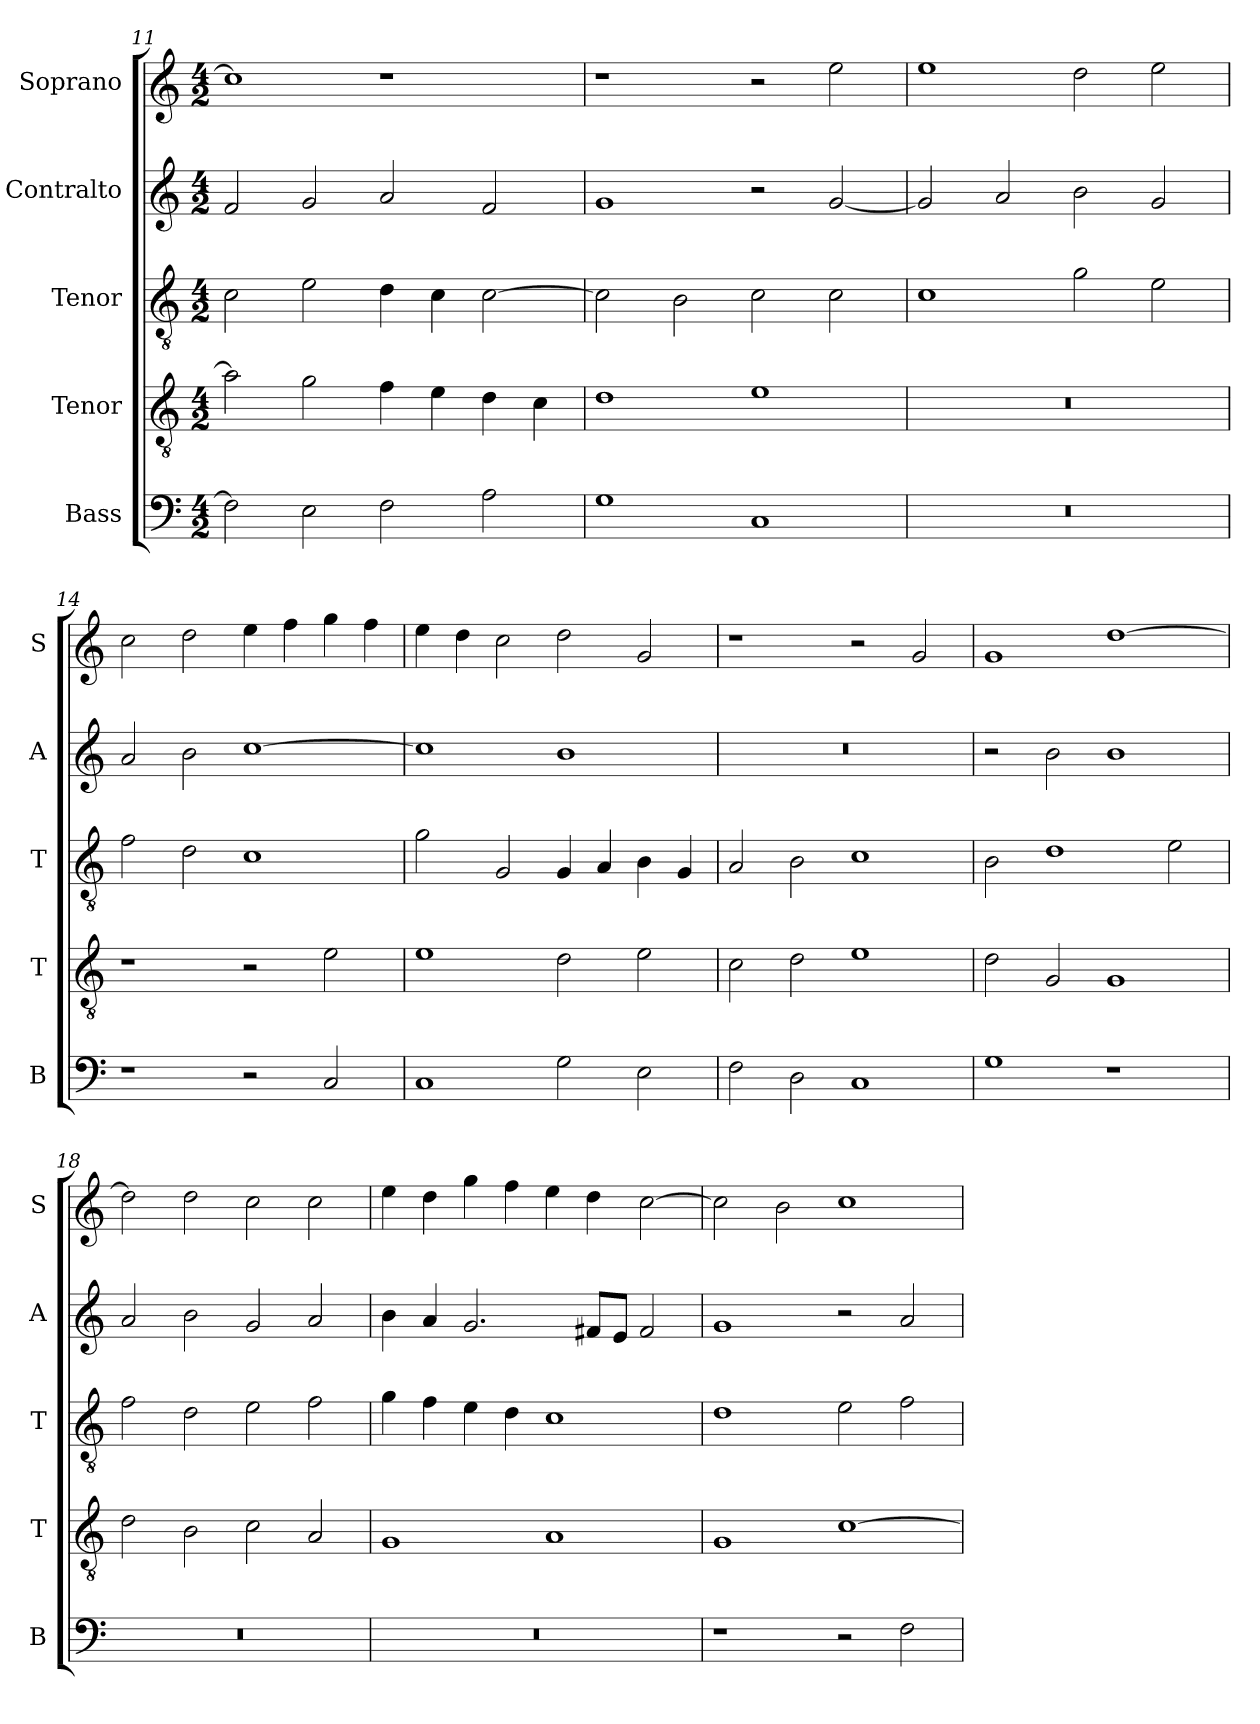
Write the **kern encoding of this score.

**kern	**kern	**kern	**kern	**kern
*part5	*part4	*part3	*part2	*part1
*staff5	*staff4	*staff3	*staff2	*staff1
*I"Bass	*I"Tenor	*I"Tenor	*I"Contralto	*I"Soprano
*I'B	*I'T	*I'T	*I'A	*I'S
*clefF4	*clefGv2	*clefGv2	*clefG2	*clefG2
*k[]	*k[]	*k[]	*k[]	*k[]
*G:mix	*G:mix	*G:mix	*G:mix	*G:mix
*M4/2	*M4/2	*M4/2	*M4/2	*M4/2
=11	=11	=11	=11	=11
2F]	2a]	2c	2f	1cc]
2E	2g	2e	2g	.
2F	4f	4d	2a	1r
.	4e	4c	.	.
2A	4d	[2c	2f	.
.	4c	.	.	.
=12	=12	=12	=12	=12
1G	1d	2c]	1g	1r
.	.	2B	.	.
1C	1e	2c	2r	2r
.	.	2c	[2g	2ee
=13	=13	=13	=13	=13
0r	0r	1c	2g]	1ee
.	.	.	2a	.
.	.	2g	2b	2dd
.	.	2e	2g	2ee
=14	=14	=14	=14	=14
1r	1r	2f	2a	2cc
.	.	2d	2b	2dd
2r	2r	1c	[1cc	4ee
.	.	.	.	4ff
2C	2e	.	.	4gg
.	.	.	.	4ff
=15	=15	=15	=15	=15
1C	1e	2g	1cc]	4ee
.	.	.	.	4dd
.	.	2G	.	2cc
2G	2d	4G	1b	2dd
.	.	4A	.	.
2E	2e	4B	.	2g
.	.	4G	.	.
=16	=16	=16	=16	=16
2F	2c	2A	0r	1r
2D	2d	2B	.	.
1C	1e	1c	.	2r
.	.	.	.	2g
=17	=17	=17	=17	=17
1G	2d	2B	2r	1g
.	2G	1d	2b	.
1r	1G	.	1b	[1dd
.	.	2e	.	.
=18	=18	=18	=18	=18
0r	2d	2f	2a	2dd]
.	2B	2d	2b	2dd
.	2c	2e	2g	2cc
.	2A	2f	2a	2cc
=19	=19	=19	=19	=19
0r	1G	4g	4b	4ee
.	.	4f	4a	4dd
.	.	4e	2.g	4gg
.	.	4d	.	4ff
.	1A	1c	.	4ee
.	.	.	8f#X/L	4dd
.	.	.	8e/J	.
.	.	.	2f#	[2cc
=20	=20	=20	=20	=20
1r	1G	1d	1g	2cc]
.	.	.	.	2b
2r	[1c	2e	2r	1cc
2F	.	2f	2a	.
=	=	=	=	=
*-	*-	*-	*-	*-
